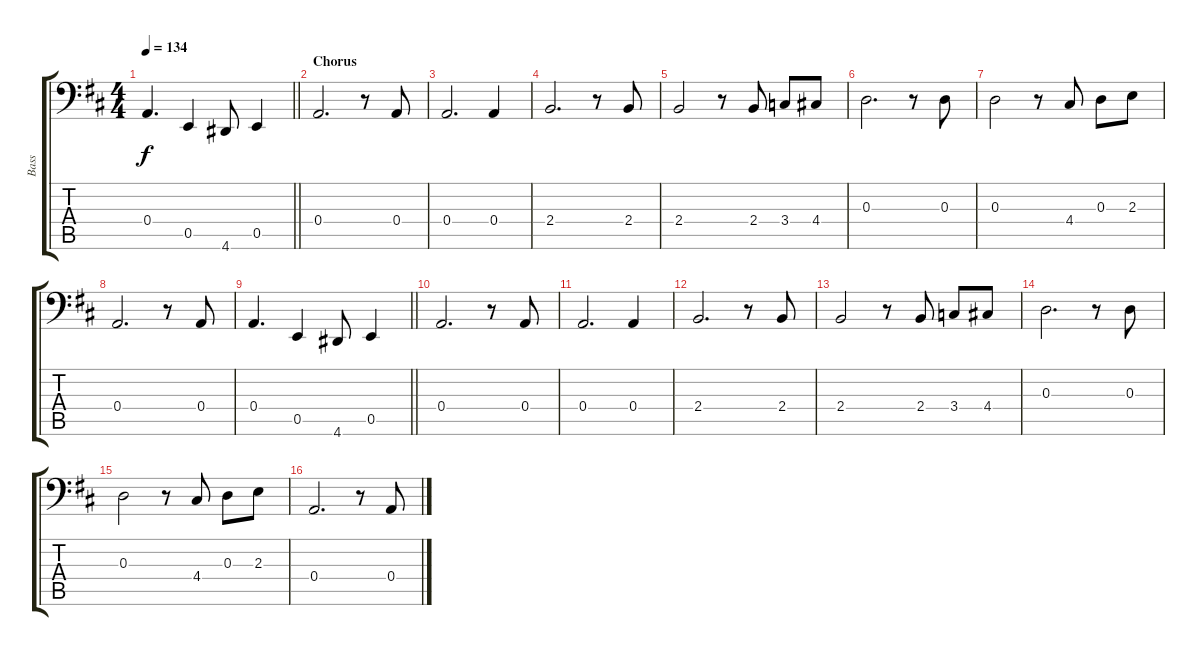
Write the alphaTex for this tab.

\track ("Bass" "Bass") {instrument electricbassfinger}
\staff {score tabs}
\tuning (C3 G2 D2 A1 E1 B0) {hide}
\ts (4 4)
\tempo 134
\clef f4
\barLineRight lightlight
\ks d
0.4.4{d dy f} 0.5.4 4.6.8 0.5.4 |
\section ("" "Chorus")
0.4.2{d} r.8 0.4.8 |
0.4.2{d} 0.4.4 |
2.4.2{d} r.8 2.4.8 |
2.4.2 r.8 2.4.8 3.4.8 4.4.8 |
0.3.2{d} r.8 0.3.8 |
0.3.2 r.8 4.4.8 0.3.8 2.3.8 |
0.4.2{d} r.8 0.4.8 |
\barLineRight lightlight
0.4.4{d} 0.5.4 4.6.8 0.5.4 |
0.4.2{d} r.8 0.4.8 |
0.4.2{d} 0.4.4 |
2.4.2{d} r.8 2.4.8 |
2.4.2 r.8 2.4.8 3.4.8 4.4.8 |
0.3.2{d} r.8 0.3.8 |
0.3.2 r.8 4.4.8 0.3.8 2.3.8 |
0.4.2{d} r.8 0.4.8
